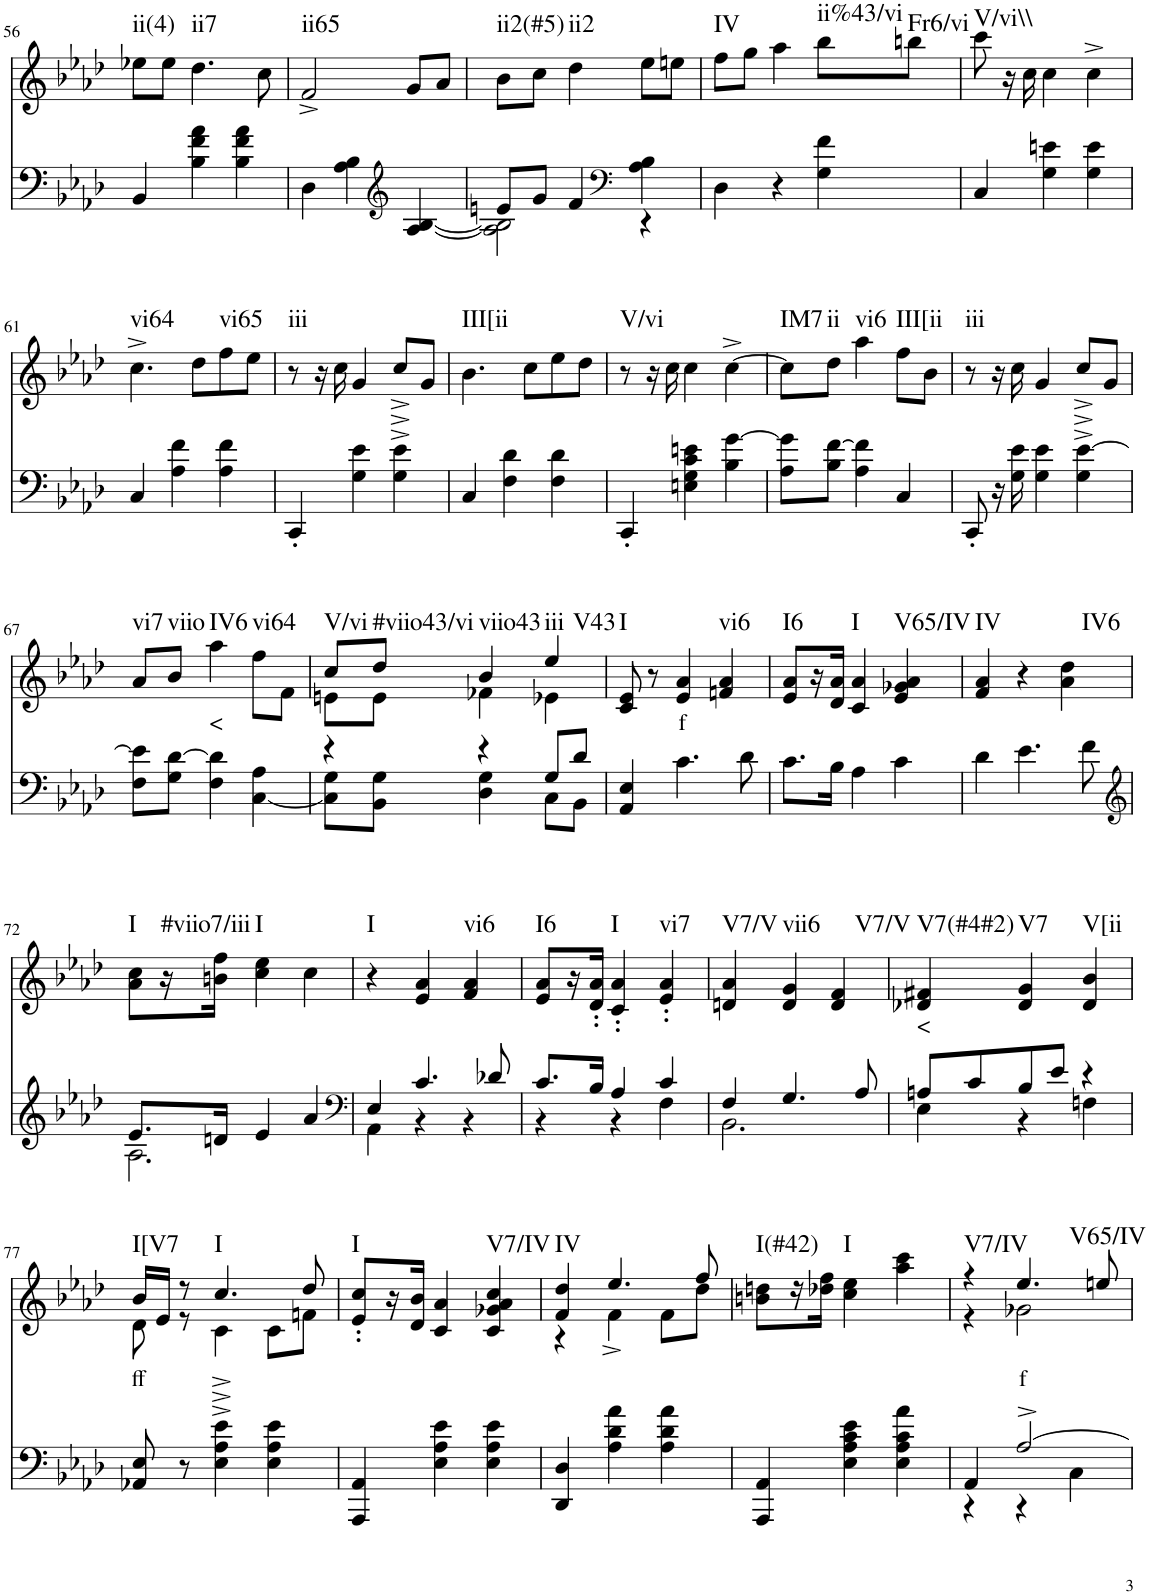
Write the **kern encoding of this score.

**kern	**kern	**text	**harte
*part2	*part1	*part1	*part1
*staff2	*staff1	*staff1	*
*I"Piano	*I"Piano	*	*
*I'Pno	*I'Pno	*	*
!!LO:PB:g=z
*clefF4	*clefG2	*	*
*k[b-e-a-d-]	*k[b-e-a-d-]	*	*
*A-:	*A-:	*	*
*M3/4	*M3/4	*	*
=56	=56	=56	=56
!	!	!	!LO:H:kt=ii(4)
4BB-/	8ee-X\L	.	N
.	8ee-\J	.	.
!	!	!	!LO:H:kt=ii7
4B-\ 4f\ 4a-\	4.dd-\	.	N
4B-\ 4f\ 4a-\	.	.	.
.	8cc\	.	.
=57	=57	=57	=57
!	!	!	!LO:H:kt=ii65
4D-\	2f^/	.	N
4A-\ 4B-\	.	.	.
*clefG2	*	*	*
[4A-/ [4B-/	8g/L	.	.
.	8a-/J	.	.
=58	=58	=58	=58
*^	*	*	*
!	!	!	!	!LO:H:kt=ii2(#5)
2A-\] 2B-\]	8en/L	8b-\L	.	N
.	8g/J	8cc\J	.	.
!	!	!	!	!LO:H:kt=ii2
.	4f/	4dd-\	.	N
*clefF4	*	*	*	*
4A-\ 4B-\	4r	8ee-\L	.	.
.	.	8een\J	.	.
*v	*v	*	*	*
=59	=59	=59	=59
!	!	!	!LO:H:kt=IV
4D-\	8ff\L	.	N
.	8gg\J	.	.
4r	4aa-\	.	.
!	!	!	!LO:H:kt=ii%43/vi
4G\ 4f\	8bb-\L	.	N
!	!	!	!LO:H:kt=Fr6/vi
.	8bbn\J	.	N
=60	=60	=60	=60
!	!	!	!LO:H:kt=V/vi\\
4C/	8ccc\	.	N
.	16r	.	.
.	16cc\	.	.
4G\ 4en\	4cc\	.	.
4G\ 4e\	4cc^\	.	.
!!LO:LB:g=z
=61	=61	=61	=61
!	!	!	!LO:H:kt=vi64
4C/	4.cc^\	.	N
4A-\ 4f\	.	.	.
.	8dd-\L	.	.
!	!	!	!LO:H:kt=vi65
4A-\ 4f\	8ff\	.	N
.	8ee-\J	.	.
=62	=62	=62	=62
!	!	!	!LO:H:kt=iii
4CC'/	8r	.	N
.	16r	.	.
.	16cc\	.	.
4G\ 4e-\	4g/	.	.
4G\^ 4e-\^	8cc^/L	.	.
.	8g/J	.	.
=63	=63	=63	=63
!	!	!	!LO:H:kt=III[ii
4C/	4.b-\	.	N
4F\ 4d-\	.	.	.
.	8cc\L	.	.
4F\ 4d-\	8ee-\	.	.
.	8dd-\J	.	.
=64	=64	=64	=64
!	!	!	!LO:H:kt=V/vi
4CC'/	8r	.	N
.	16r	.	.
.	16cc\	.	.
4En\ 4G\ 4c\ 4en\	4cc\	.	.
4B-\ [4g\	[4cc^\	.	.
=65	=65	=65	=65
!	!	!	!LO:H:kt=IM7
8A-\ 8g\]L	8cc\L]	.	N
!	!	!	!LO:H:kt=ii
8B-\ [8f\J	8dd-\J	.	N
!	!	!	!LO:H:kt=vi6
4A-\ 4f\]	4aa-\	.	N
!	!	!	!LO:H:kt=III[ii
4C/	8ff\L	.	N
.	8b-\J	.	.
=66	=66	=66	=66
!	!	!	!LO:H:kt=iii
8CC'/	8r	.	N
16r	16r	.	.
16G\ 16e-\	16cc\	.	.
4G\ 4e-\	4g/	.	.
4G\^ [4e-\^	8cc^/L	.	.
.	8g/J	.	.
!!LO:LB:g=z
=67	=67	=67	=67
!	!	!	!LO:H:kt=vi7
8F\ 8e-\]L	8a-/L	.	N
!	!	!	!LO:H:kt=viio
8G\ [8d-\J	8b-/J	.	N
!	!	!LO:LY:b	!LO:H:kt=IV6
4F\ 4d-\]	4aa-\	<	N
!	!	!	!LO:H:kt=vi64
[4C\ 4A-\	8ff\L	.	N
.	8f\J	.	.
=68	=68	=68	=68
*^	*^	*	*
!	!	!	!	!	!LO:H:kt=V/vi
4r	8C\] 8G\L	8cc/L	8en\L	.	N
!	!	!	!	!	!LO:H:kt=#viio43/vi
.	8BB-\ 8G\J	8dd-/J	8e\J	.	N
!	!	!	!	!	!LO:H:kt=viio43
4r	4D-\ 4G\	4b-/	4f-X\	.	N
!	!	!	!	!	!LO:H:n=1:kt=iii
!	!	!	!	!	!LO:H:n=2:kt=V43
8G/L	8C\L	4ee-/	4e-X\	.	N N
8d-/J	8BB-\J	.	.	.	.
*	*	*v	*v	*	*
=69	=69	=69	=69	=69
!	!	!	!	!LO:H:kt=I
*v	*v	*	*	*
4AA-/ 4E-/	8c/ 8e-/	.	N
.	8r	.	.
!	!	!LO:LY:b	!
4.c\	4e-/ 4a-/	f	.
!	!	!	!LO:H:kt=vi6
.	4fn/ 4a-/	.	N
8d-\	.	.	.
=70	=70	=70	=70
!	!	!	!LO:H:kt=I6
8.c\L	8e-/ 8a-/L	.	N
.	16r	.	.
16B-\Jk	16d-/ 16a-/JJ	.	.
!	!	!	!LO:H:kt=I
4A-\	4c/ 4a-/	.	N
!	!	!	!LO:H:kt=V65/IV
4c\	4e-/ 4g-X/ 4a-/	.	N
=71	=71	=71	=71
!	!	!	!LO:H:kt=IV
4d-\	4f/ 4a-/	.	N
4.e-\	4r	.	.
!	!	!	!LO:H:kt=IV6
.	4a-\ 4dd-\	.	N
8f\	.	.	.
!!LO:LB:g=z
=72	=72	=72	=72
*clefG2	*	*	*
*^	*	*	*
!	!	!	!	!LO:H:kt=I
8.e-/L	2.A-\	8a-\ 8cc\L	.	N
!	!	!	!	!LO:H:kt=#viio7/iii
.	.	16r	.	N
16dn/Jk	.	16bn\ 16ff\JJ	.	.
!	!	!	!	!LO:H:kt=I
4e-/	.	4cc\ 4ee-\	.	N
4a-/	.	4cc\	.	.
=73	=73	=73	=73	=73
*clefF4	*	*	*	*
!	!	!	!	!LO:H:kt=I
4E-/	4AA-\	4r	.	N
4.c/	4r	4e-/ 4a-/	.	.
!	!	!	!	!LO:H:kt=vi6
.	4r	4f/ 4a-/	.	N
8d-X/	.	.	.	.
=74	=74	=74	=74	=74
!	!	!	!	!LO:H:kt=I6
8.c/L	4r	8e-/ 8a-/L	.	N
.	.	16r	.	.
16B-/Jk	.	16d-/' 16a-/'JJ	.	.
!	!	!	!	!LO:H:kt=I
4A-/	4r	4c/' 4a-/'	.	N
!	!	!	!	!LO:H:kt=vi7
4c/	4F\	4e-/' 4a-/'	.	N
=75	=75	=75	=75	=75
!	!	!	!	!LO:H:kt=V7/V
4F/	2.BB-\	4dn/ 4a-/	.	N
!	!	!	!	!LO:H:kt=vii6
4.G/	.	4d/ 4g/	.	N
!	!	!	!	!LO:H:kt=V7/V
.	.	4d/ 4f/	.	N
8A-/	.	.	.	.
=76	=76	=76	=76	=76
!	!	!	!LO:LY:b	!LO:H:kt=V7(#4#2)
8An/L	4E-\	4d-X/ 4f#X/	<	N
8c/	.	.	.	.
!	!	!	!	!LO:H:kt=V7
8B-/	4r	4d-/ 4g/	.	N
8e-/J	.	.	.	.
!	!	!	!	!LO:H:kt=V[ii
4r	4Fn\	4d-/ 4b-/	.	N
!!LO:LB:g=z
=77	=77	=77	=77	=77
*	*	*^	*	*
!	!	!	!	!LO:LY:b	!LO:H:kt=I[V7
*v	*v	*	*	*	*
8AA-X/ 8E-/	16b-/LL	8d-\	ff	N
.	16e-/JJ	.	.	.
8r	8r	8r	.	.
!	!	!	!	!LO:H:kt=I
4E-\^ 4A-\^ 4e-\^	4.cc/	4c\	.	N
4E-\ 4A-\ 4e-\	.	8c\L	.	.
.	8dd-/	8fn\J	.	.
=78	=78	=78	=78	=78
!	!	!	!	!LO:H:kt=I
*	*v	*v	*	*
4AAA-/ 4AA-/	8e-/' 8cc/'L	.	N
.	16r	.	.
.	16d-/ 16b-/JJ	.	.
4E-\ 4A-\ 4e-\	4c/ 4a-/	.	.
!	!	!	!LO:H:kt=V7/IV
4E-\ 4A-\ 4e-\	4c/ 4g-X/ 4a-/ 4cc/	.	N
=79	=79	=79	=79
*	*^	*	*
!	!	!	!	!LO:H:kt=IV
4DD-/ 4D-/	4f/ 4dd-/	4r	.	N
4A-\ 4d-\ 4a-\	4.ee-/	4f^\	.	.
4A-\ 4d-\ 4a-\	.	8f\L	.	.
.	8ff/	8dd-\J	.	.
=80	=80	=80	=80	=80
!	!	!	!	!LO:H:kt=I(#42)
*	*v	*v	*	*
4AAA-/ 4AA-/	8bn\ 8ddn\L	.	N
.	16r	.	.
.	16dd-X\ 16ff\JJ	.	.
!	!	!	!LO:H:kt=I
4E-\ 4A-\ 4c\ 4e-\	4cc\ 4ee-\	.	N
4E-\ 4A-\ 4c\ 4a-\	4aa-\ 4ccc\	.	.
=81	=81	=81	=81
*^	*^	*	*
!	!	!	!	!	!LO:H:kt=V7/IV
4AA-/	4r	4r	4r	.	N
!	!	!	!	!LO:LY:b	!LO:H:kt=V65/IV
[2A-^/	4r	4.ee-/	2g-X\	f	N
.	4C\	.	.	.	.
.	.	8een/	.	.	.
*v	*v	*	*	*	*
*	*v	*v	*	*
=	=	=	=
*-	*-	*-	*-
